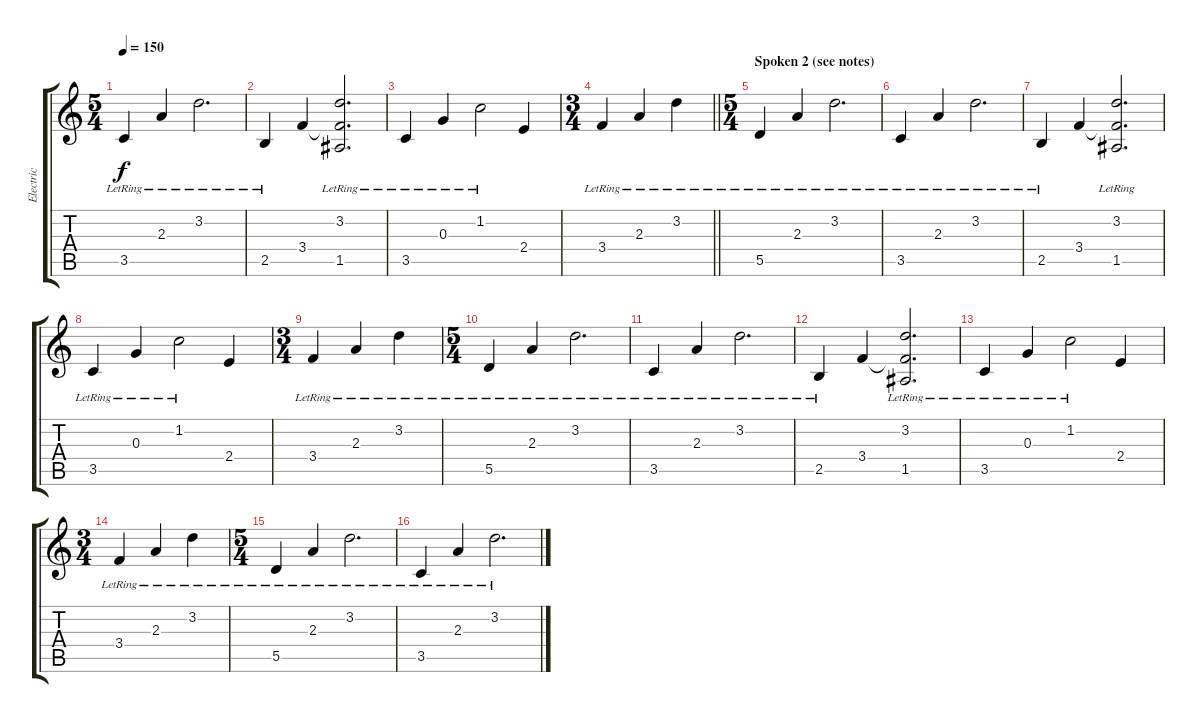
\track ("Electric" "Electric") {instrument overdrivenguitar}
\staff {score tabs}
\tuning (E4 B3 G3 D3 A2 E2) {hide}
\ts (5 4)
\tempo 150
\clef g2
\ks c
3.5{lr}.4{dy f} 2.3{lr}.4 3.2{lr}.2{d} |
2.5{lr}.4 3.4.4 (3.2{lr} 3.4{t} 1.5{lr}).2{d} |
3.5{lr}.4 0.3{lr}.4 1.2{lr}.2 2.4.4 |
\ts (3 4)
\barLineRight lightlight
3.4{lr}.4 2.3{lr}.4 3.2{lr}.4 |
\ts (5 4)
\section ("" "Spoken 2 (see notes)")
5.5{lr}.4 2.3{lr}.4 3.2{lr}.2{d} |
3.5{lr}.4 2.3{lr}.4 3.2{lr}.2{d} |
2.5{lr}.4 3.4.4 (3.2{lr} 3.4{t} 1.5{lr}).2{d} |
3.5{lr}.4 0.3{lr}.4 1.2{lr}.2 2.4.4 |
\ts (3 4)
3.4{lr}.4 2.3{lr}.4 3.2{lr}.4 |
\ts (5 4)
5.5{lr}.4 2.3{lr}.4 3.2{lr}.2{d} |
3.5{lr}.4 2.3{lr}.4 3.2{lr}.2{d} |
2.5{lr}.4 3.4.4 (3.2{lr} 3.4{t} 1.5{lr}).2{d} |
3.5{lr}.4 0.3{lr}.4 1.2{lr}.2 2.4.4 |
\ts (3 4)
3.4{lr}.4 2.3{lr}.4 3.2{lr}.4 |
\ts (5 4)
5.5{lr}.4 2.3{lr}.4 3.2{lr}.2{d} |
3.5{lr}.4 2.3{lr}.4 3.2{lr}.2{d}
